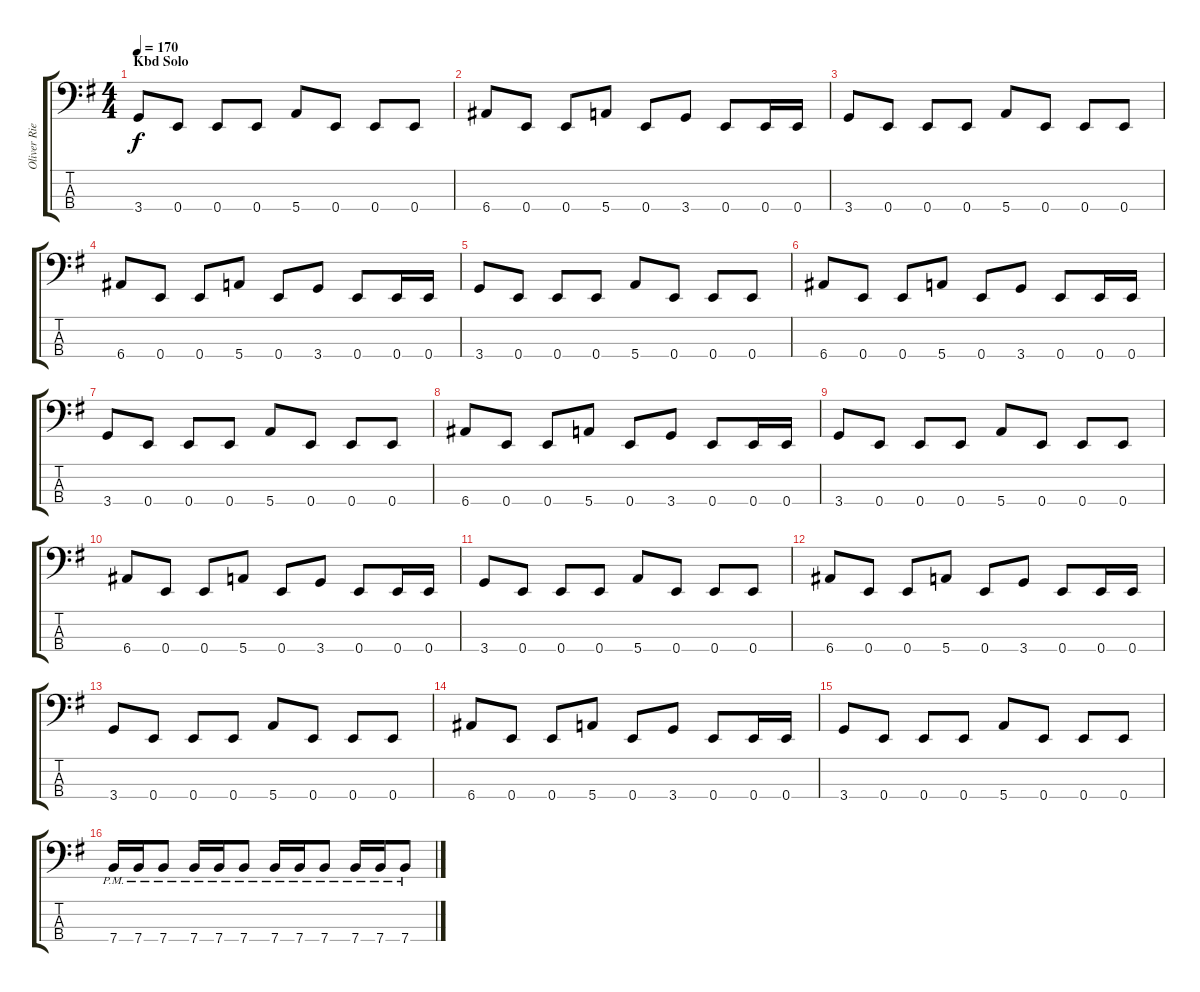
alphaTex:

\track ("Oliver Riedel - Bass" "Oliver Rie") {instrument electricbasspick}
\staff {score tabs}
\tuning (G2 D2 A1 E1) {hide}
\ts (4 4)
\section ("" "Kbd Solo")
\tempo 170
\clef f4
\ks g
3.4.8{dy f} 0.4.8 0.4.8 0.4.8 5.4.8 0.4.8 0.4.8 0.4.8 |
6.4.8 0.4.8 0.4.8 5.4.8 0.4.8 3.4.8 0.4.8 0.4.16 0.4.16 |
3.4.8 0.4.8 0.4.8 0.4.8 5.4.8 0.4.8 0.4.8 0.4.8 |
6.4.8 0.4.8 0.4.8 5.4.8 0.4.8 3.4.8 0.4.8 0.4.16 0.4.16 |
3.4.8 0.4.8 0.4.8 0.4.8 5.4.8 0.4.8 0.4.8 0.4.8 |
6.4.8 0.4.8 0.4.8 5.4.8 0.4.8 3.4.8 0.4.8 0.4.16 0.4.16 |
3.4.8 0.4.8 0.4.8 0.4.8 5.4.8 0.4.8 0.4.8 0.4.8 |
6.4.8 0.4.8 0.4.8 5.4.8 0.4.8 3.4.8 0.4.8 0.4.16 0.4.16 |
3.4.8 0.4.8 0.4.8 0.4.8 5.4.8 0.4.8 0.4.8 0.4.8 |
6.4.8 0.4.8 0.4.8 5.4.8 0.4.8 3.4.8 0.4.8 0.4.16 0.4.16 |
3.4.8 0.4.8 0.4.8 0.4.8 5.4.8 0.4.8 0.4.8 0.4.8 |
6.4.8 0.4.8 0.4.8 5.4.8 0.4.8 3.4.8 0.4.8 0.4.16 0.4.16 |
3.4.8 0.4.8 0.4.8 0.4.8 5.4.8 0.4.8 0.4.8 0.4.8 |
6.4.8 0.4.8 0.4.8 5.4.8 0.4.8 3.4.8 0.4.8 0.4.16 0.4.16 |
3.4.8 0.4.8 0.4.8 0.4.8 5.4.8 0.4.8 0.4.8 0.4.8 |
7.4{pm}.16 7.4{pm}.16 7.4{pm}.8 7.4{pm}.16 7.4{pm}.16 7.4{pm}.8 7.4{pm}.16 7.4{pm}.16 7.4{pm}.8 7.4{pm}.16 7.4{pm}.16 7.4{pm}.8
